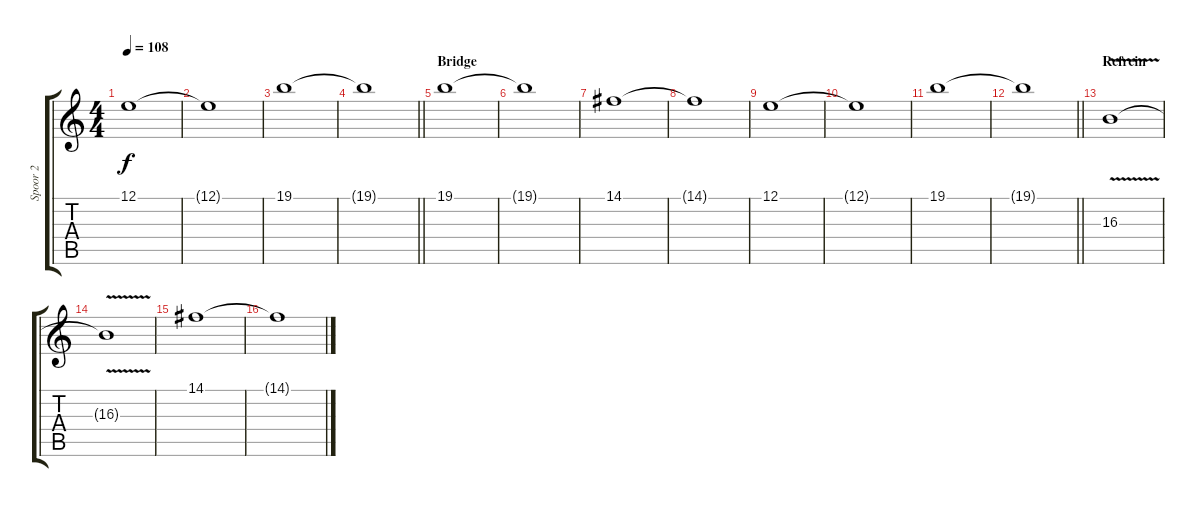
\track ("Spoor 2" "Spoor 2") {instrument stringensemble1}
\staff {score tabs}
\tuning (E4 B3 G3 D3 A2 E2) {hide}
\ts (4 4)
\tempo 108
\clef g2
\ks c
12.1.1{dy f} |
12.1{t}.1 |
19.1.1 |
\barLineRight lightlight
19.1{t}.1 |
\section ("" "Bridge")
19.1.1 |
19.1{t}.1 |
14.1.1 |
14.1{t}.1 |
12.1.1 |
12.1{t}.1 |
19.1.1 |
\barLineRight lightlight
19.1{t}.1 |
\section ("" "Refrein")
16.3{v}.1 |
16.3{t}.1 |
14.1.1 |
14.1{t}.1
